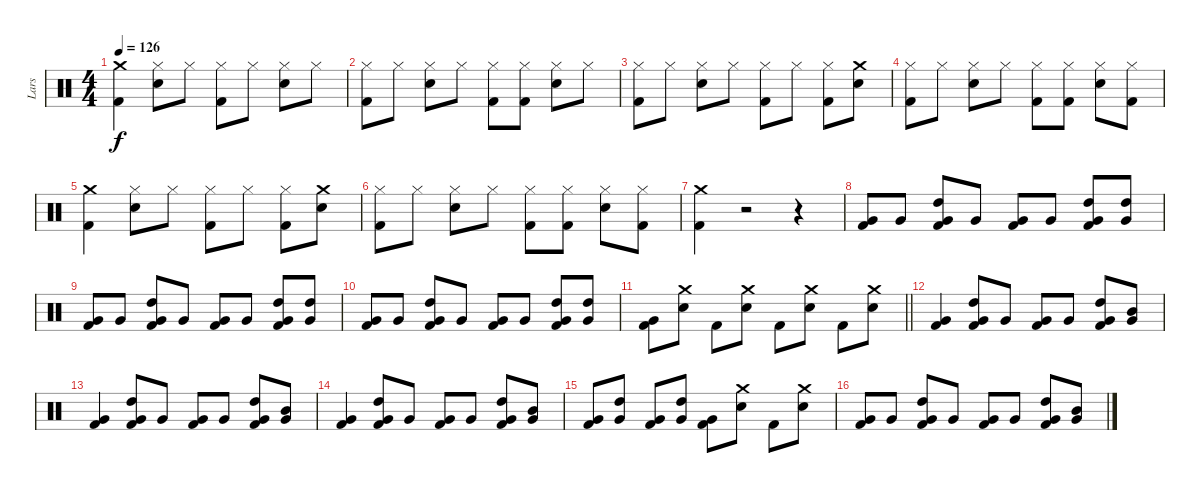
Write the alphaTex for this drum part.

\track ("Lars" "Lars") {instrument percussion}
\staff {score}
\articulation defaults
\ts (4 4)
\tempo 126
\clef neutral
\ks c
("Crash medium (hit)" "Kick (hit) 2").4{dy f} ("Hi-Hat (closed)" "Electric Snare (hit)").8 "Hi-Hat (closed)".8 ("Hi-Hat (closed)" "Kick (hit) 2").8 "Hi-Hat (closed)".8 ("Electric Snare (hit)" "Hi-Hat (closed)").8 "Hi-Hat (closed)".8 |
("Hi-Hat (closed)" "Kick (hit) 2").8 "Hi-Hat (closed)".8 ("Electric Snare (hit)" "Hi-Hat (closed)").8 "Hi-Hat (closed)".8 ("Kick (hit) 2" "Hi-Hat (closed)").8 ("Kick (hit) 2" "Hi-Hat (closed)").8 ("Electric Snare (hit)" "Hi-Hat (closed)").8 "Hi-Hat (closed)".8 |
("Hi-Hat (closed)" "Kick (hit) 2").8 "Hi-Hat (closed)".8 ("Electric Snare (hit)" "Hi-Hat (closed)").8 "Hi-Hat (closed)".8 ("Hi-Hat (closed)" "Kick (hit) 2").8 "Hi-Hat (closed)".8 ("Hi-Hat (closed)" "Kick (hit) 2").8 ("Crash medium (hit)" "Electric Snare (hit)").8 |
("Hi-Hat (closed)" "Kick (hit) 2").8 "Hi-Hat (closed)".8 ("Electric Snare (hit)" "Hi-Hat (closed)").8 "Hi-Hat (closed)".8 ("Kick (hit) 2" "Hi-Hat (closed)").8 ("Kick (hit) 2" "Hi-Hat (closed)").8 ("Electric Snare (hit)" "Hi-Hat (closed)").8 ("Kick (hit) 2" "Hi-Hat (closed)").8 |
("Kick (hit) 2" "Crash medium (hit)").4 ("Electric Snare (hit)" "Hi-Hat (closed)").8 "Hi-Hat (closed)".8 ("Hi-Hat (closed)" "Kick (hit) 2").8 "Hi-Hat (closed)".8 ("Hi-Hat (closed)" "Kick (hit) 2").8 ("Crash medium (hit)" "Electric Snare (hit)").8 |
("Hi-Hat (closed)" "Kick (hit) 2").8 "Hi-Hat (closed)".8 ("Electric Snare (hit)" "Hi-Hat (closed)").8 "Hi-Hat (closed)".8 ("Kick (hit) 2" "Hi-Hat (closed)").8 ("Kick (hit) 2" "Hi-Hat (closed)").8 ("Electric Snare (hit)" "Hi-Hat (closed)").8 ("Kick (hit) 2" "Hi-Hat (closed)").8 |
("Kick (hit) 2" "Crash medium (hit)").4 r.2 r.4 |
("Very Low Tom (hit)" "Kick (hit) 2").8 "Very Low Tom (hit)".8 ("High Tom (hit)" "Very Low Tom (hit)" "Kick (hit) 2").8 "Very Low Tom (hit)".8 ("Very Low Tom (hit)" "Kick (hit) 2").8 "Very Low Tom (hit)".8 ("High Tom (hit)" "Very Low Tom (hit)" "Kick (hit) 2").8 ("High Tom (hit)" "Very Low Tom (hit)").8 |
("Very Low Tom (hit)" "Kick (hit) 2").8 "Very Low Tom (hit)".8 ("High Tom (hit)" "Very Low Tom (hit)" "Kick (hit) 2").8 "Very Low Tom (hit)".8 ("Very Low Tom (hit)" "Kick (hit) 2").8 "Very Low Tom (hit)".8 ("High Tom (hit)" "Very Low Tom (hit)" "Kick (hit) 2").8 ("High Tom (hit)" "Very Low Tom (hit)").8 |
("Very Low Tom (hit)" "Kick (hit) 2").8 "Very Low Tom (hit)".8 ("High Tom (hit)" "Very Low Tom (hit)" "Kick (hit) 2").8 "Very Low Tom (hit)".8 ("Very Low Tom (hit)" "Kick (hit) 2").8 "Very Low Tom (hit)".8 ("High Tom (hit)" "Very Low Tom (hit)" "Kick (hit) 2").8 ("High Tom (hit)" "Very Low Tom (hit)").8 |
\barLineRight lightlight
("Kick (hit) 2" "Very Low Tom (hit)").8 ("Crash medium (hit)" "Electric Snare (hit)").8 "Kick (hit) 2".8 ("Electric Snare (hit)" "Crash medium (hit)").8 "Kick (hit) 2".8 ("Crash medium (hit)" "Electric Snare (hit)").8 "Kick (hit) 2".8 ("Crash medium (hit)" "Electric Snare (hit)").8 |
("Very Low Tom (hit)" "Kick (hit) 2").4 ("High Tom (hit)" "Very Low Tom (hit)" "Kick (hit) 2").8 "Very Low Tom (hit)".8 ("Very Low Tom (hit)" "Kick (hit) 2").8 "Very Low Tom (hit)".8 ("High Tom (hit)" "Very Low Tom (hit)" "Kick (hit) 2").8 ("Mid Tom (hit)" "Very Low Tom (hit)").8 |
("Very Low Tom (hit)" "Kick (hit) 2").4 ("High Tom (hit)" "Very Low Tom (hit)" "Kick (hit) 2").8 "Very Low Tom (hit)".8 ("Very Low Tom (hit)" "Kick (hit) 2").8 "Very Low Tom (hit)".8 ("High Tom (hit)" "Very Low Tom (hit)" "Kick (hit) 2").8 ("Mid Tom (hit)" "Very Low Tom (hit)").8 |
("Very Low Tom (hit)" "Kick (hit) 2").4 ("High Tom (hit)" "Very Low Tom (hit)" "Kick (hit) 2").8 "Very Low Tom (hit)".8 ("Very Low Tom (hit)" "Kick (hit) 2").8 "Very Low Tom (hit)".8 ("High Tom (hit)" "Very Low Tom (hit)" "Kick (hit) 2").8 ("Mid Tom (hit)" "Very Low Tom (hit)").8 |
("Very Low Tom (hit)" "Kick (hit) 2").8 ("High Tom (hit)" "Very Low Tom (hit)").8 ("Very Low Tom (hit)" "Kick (hit) 2").8 ("High Tom (hit)" "Very Low Tom (hit)").8 ("Very Low Tom (hit)" "Kick (hit) 2").8 ("Crash medium (hit)" "Electric Snare (hit)").8 "Kick (hit) 2".8 ("Electric Snare (hit)" "Crash medium (hit)").8 |
("Very Low Tom (hit)" "Kick (hit) 2").8 "Very Low Tom (hit)".8 ("High Tom (hit)" "Very Low Tom (hit)" "Kick (hit) 2").8 "Very Low Tom (hit)".8 ("Very Low Tom (hit)" "Kick (hit) 2").8 "Very Low Tom (hit)".8 ("High Tom (hit)" "Very Low Tom (hit)" "Kick (hit) 2").8 ("Mid Tom (hit)" "Very Low Tom (hit)").8
